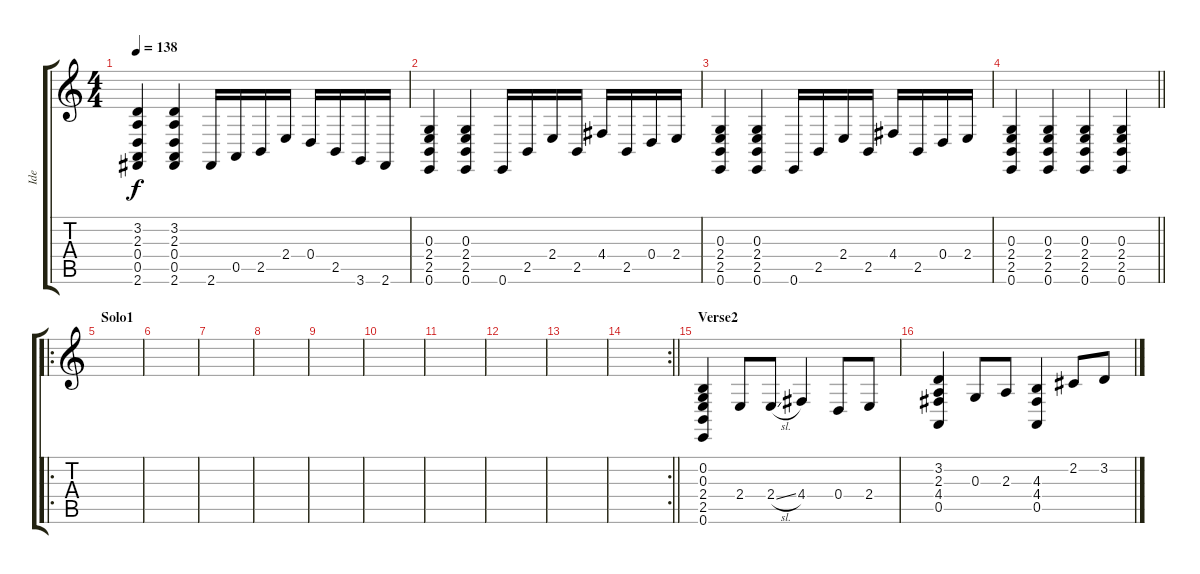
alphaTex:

\track ("Ide" "Ide") {instrument acousticgrandpiano}
\staff {score tabs}
\tuning (E4 B3 G3 D3 A2 E2) {hide}
\ts (4 4)
\tempo 138
\clef g2
\ks c
(3.2 2.3 0.4 0.5 2.6).4{dy f} (3.2 2.3 0.4 0.5 2.6).4 2.6.16 0.5.16 2.5.16 2.4.16 0.4.16 2.5.16 3.6.16 2.6.16 |
(0.3 2.4 2.5 0.6).4 (0.3 2.4 2.5 0.6).4 0.6.16 2.5.16 2.4.16 2.5.16 4.4.16 2.5.16 0.4.16 2.4.16 |
(0.3 2.4 2.5 0.6).4 (0.3 2.4 2.5 0.6).4 0.6.16 2.5.16 2.4.16 2.5.16 4.4.16 2.5.16 0.4.16 2.4.16 |
\barLineRight lightlight
(0.3 2.4 2.5 0.6).4 (0.3 2.4 2.5 0.6).4 (0.3 2.4 2.5 0.6).4 (0.3 2.4 2.5 0.6).4 |
\ro
\section ("" "Solo1")
|
|
|
|
|
|
|
|
|
\rc 2
\barLineRight lightlight
|
\section ("" "Verse2")
(0.2 0.3 2.4 2.5 0.6).4 2.4.8 2.4{sl}.8 4.4.4 0.4.8 2.4.8 |
(3.2 2.3 4.4 0.5).4 0.3.8 2.3.8 (4.3 4.4 0.5).4 2.2.8 3.2.8
